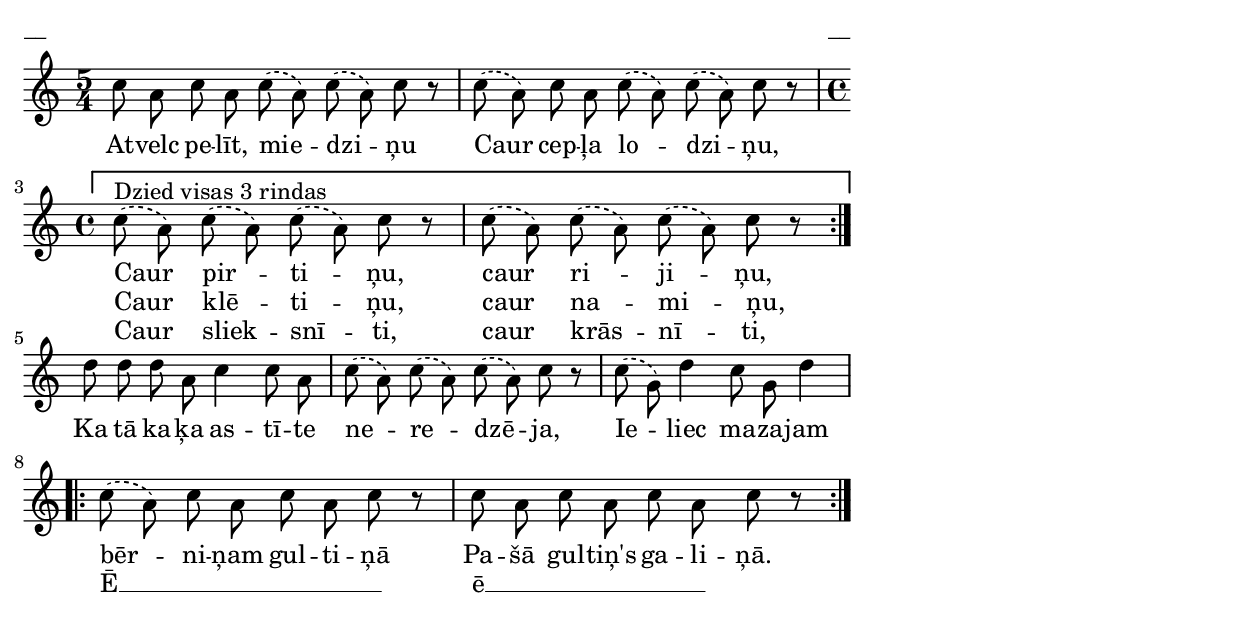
\version "2.13.16"
%\header {
%    title = "Atvelc, pelīt, miedziņu"
%}
\paper {
line-width = 14\cm
left-margin = 0.4\cm
between-system-padding = 0.1\cm
between-system-space = 0.1\cm
}
\layout {
indent = #0
ragged-last = ##f
}

voiceA = \relative c' {
\clef "treble"
\key a \minor
\time 5/4
\stemDown
\slurDashed
c'8 a c a c( a) c( a) c r | 
c8( a) c a c( a) c( a) c r 
\repeat volta 2 {
\set Score.repeatCommands = #'((volta ""))
\time 4/4
c8(^\markup{Dzied visas 3 rindas} a) c( a) c( a) c r |
c8( a) c( a) c( a) c r | 
\set Score.repeatCommands = #'((volta #f))
}
d8 d d a c4 c8 a | 
c8( a) c( a) c( a) c r |
c8( g) d'4 c8 g d'4 | 
\repeat volta 2 {
c8( a) c a c a c r |
c8 a c a c a c r | 
}
} 

lyricA = \lyricmode {
At -- velc pe -- līt, mie -- dzi -- ņu 
Caur cep -- ļa lo -- dzi -- ņu,
Caur pir -- ti -- ņu, caur ri -- ji -- ņu, 
Ka tā ka -- ķa as -- tī -- te ne -- re -- dzē -- ja, 
Ie -- liec ma -- za -- jam bēr -- ni -- ņam gul -- ti -- ņā 
Pa -- šā gul -- tiņ's ga -- li -- ņā.  
} 

lyricB = \lyricmode {
_ _ _ _ _ _ _ 
_ _ _ _ _ _ 
Caur klē -- ti -- ņu, caur na -- mi -- ņu,
_ _ _ _ _ _ _
_ _ _ _
_ _ _ _ _
Ē __ _ _ _ _ _ 
ē __ _ _ _ _ _
}

lyricC = \lyricmode {
_ _ _ _ _ _ _ 
_ _ _ _ _ _ 
Caur sliek -- snī -- ti, caur krās -- nī -- ti, 
}




fullScore = <<
\new Staff {
<<
\new Voice = "voiceA" { \oneVoice \autoBeamOff \voiceA }
\lyricsto "voiceA" \new Lyrics \lyricA
\lyricsto "voiceA" \new Lyrics \lyricB
\lyricsto "voiceA" \new Lyrics \lyricC
>>
}
>>

\score {
\fullScore
\header { piece = "__" opus = "__" }
}
\markup { \with-color #(x11-color 'white) \sans \smaller "__" }
\score {
\unfoldRepeats
\fullScore
\midi {
\context { \Staff \remove "Staff_performer" }
\context { \Voice \consists "Staff_performer" }
}
}


